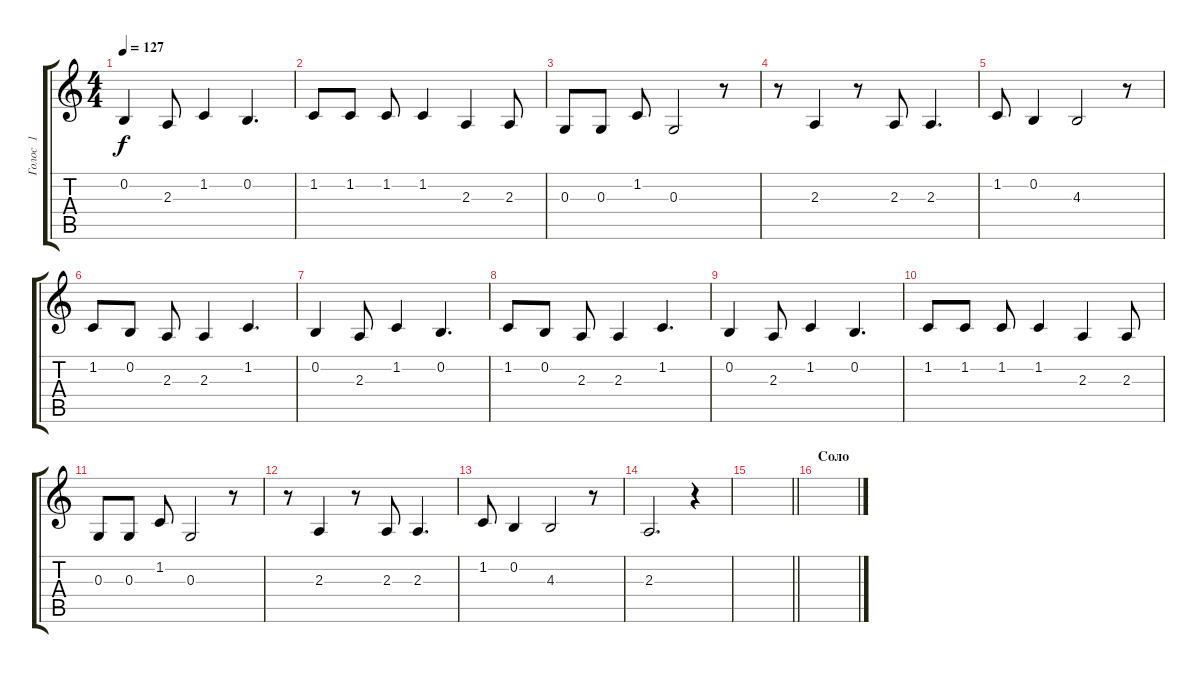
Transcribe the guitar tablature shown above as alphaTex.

\track ("Голос  1" "Голос  1") {solo instrument fx4atmosphere}
\staff {score tabs}
\tuning (E4 B3 G3 D3 A2 E2) {hide}
\ts (4 4)
\tempo 127
\clef g2
\ks c
0.2.4{dy f} 2.3.8 1.2.4 0.2.4{d} |
1.2.8 1.2.8 1.2.8 1.2.4 2.3.4 2.3.8 |
0.3.8 0.3.8 1.2.8 0.3.2 r.8 |
r.8 2.3.4 r.8 2.3.8 2.3.4{d} |
1.2.8 0.2.4 4.3.2 r.8 |
1.2.8 0.2.8 2.3.8 2.3.4 1.2.4{d} |
0.2.4 2.3.8 1.2.4 0.2.4{d} |
1.2.8 0.2.8 2.3.8 2.3.4 1.2.4{d} |
0.2.4 2.3.8 1.2.4 0.2.4{d} |
1.2.8 1.2.8 1.2.8 1.2.4 2.3.4 2.3.8 |
0.3.8 0.3.8 1.2.8 0.3.2 r.8 |
r.8 2.3.4 r.8 2.3.8 2.3.4{d} |
1.2.8 0.2.4 4.3.2 r.8 |
2.3.2{d} r.4 |
\barLineRight lightlight
|
\section ("" "Соло")
